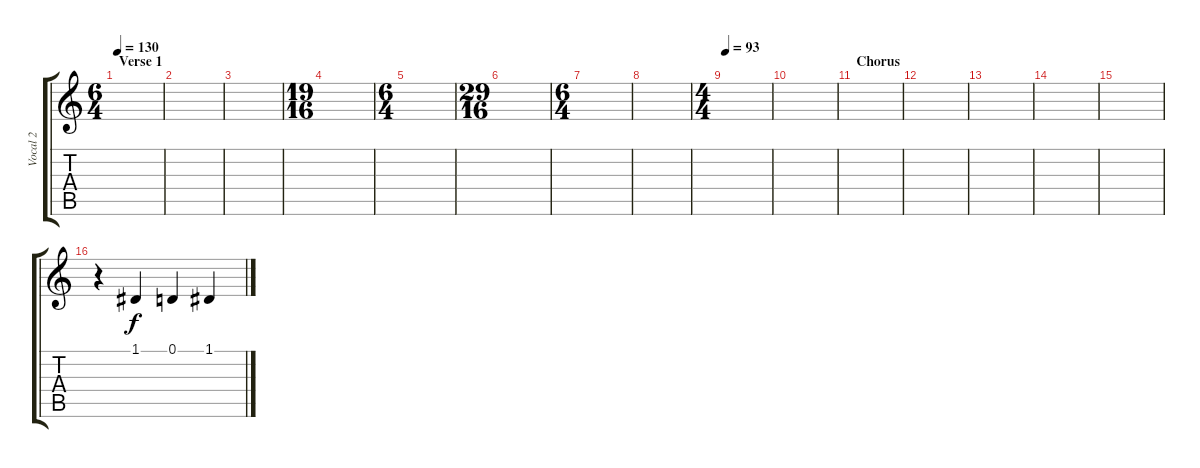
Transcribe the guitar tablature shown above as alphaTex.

\track ("Vocal 2" "Vocal 2") {instrument clarinet}
\staff {score tabs}
\tuning (D4 A3 F3 C3 G2 C2) {hide}
\ts (6 4)
\section ("" "Verse 1")
\tempo 130
\clef g2
\ks c
|
|
|
\ts (19 16)
|
\ts (6 4)
|
\ts (29 16)
|
\ts (6 4)
|
|
\ts (4 4)
\tempo 94
\tempo 93
|
|
\section ("" "Chorus")
|
|
|
|
|
r.4 1.1.4 0.1.4 1.1.4
